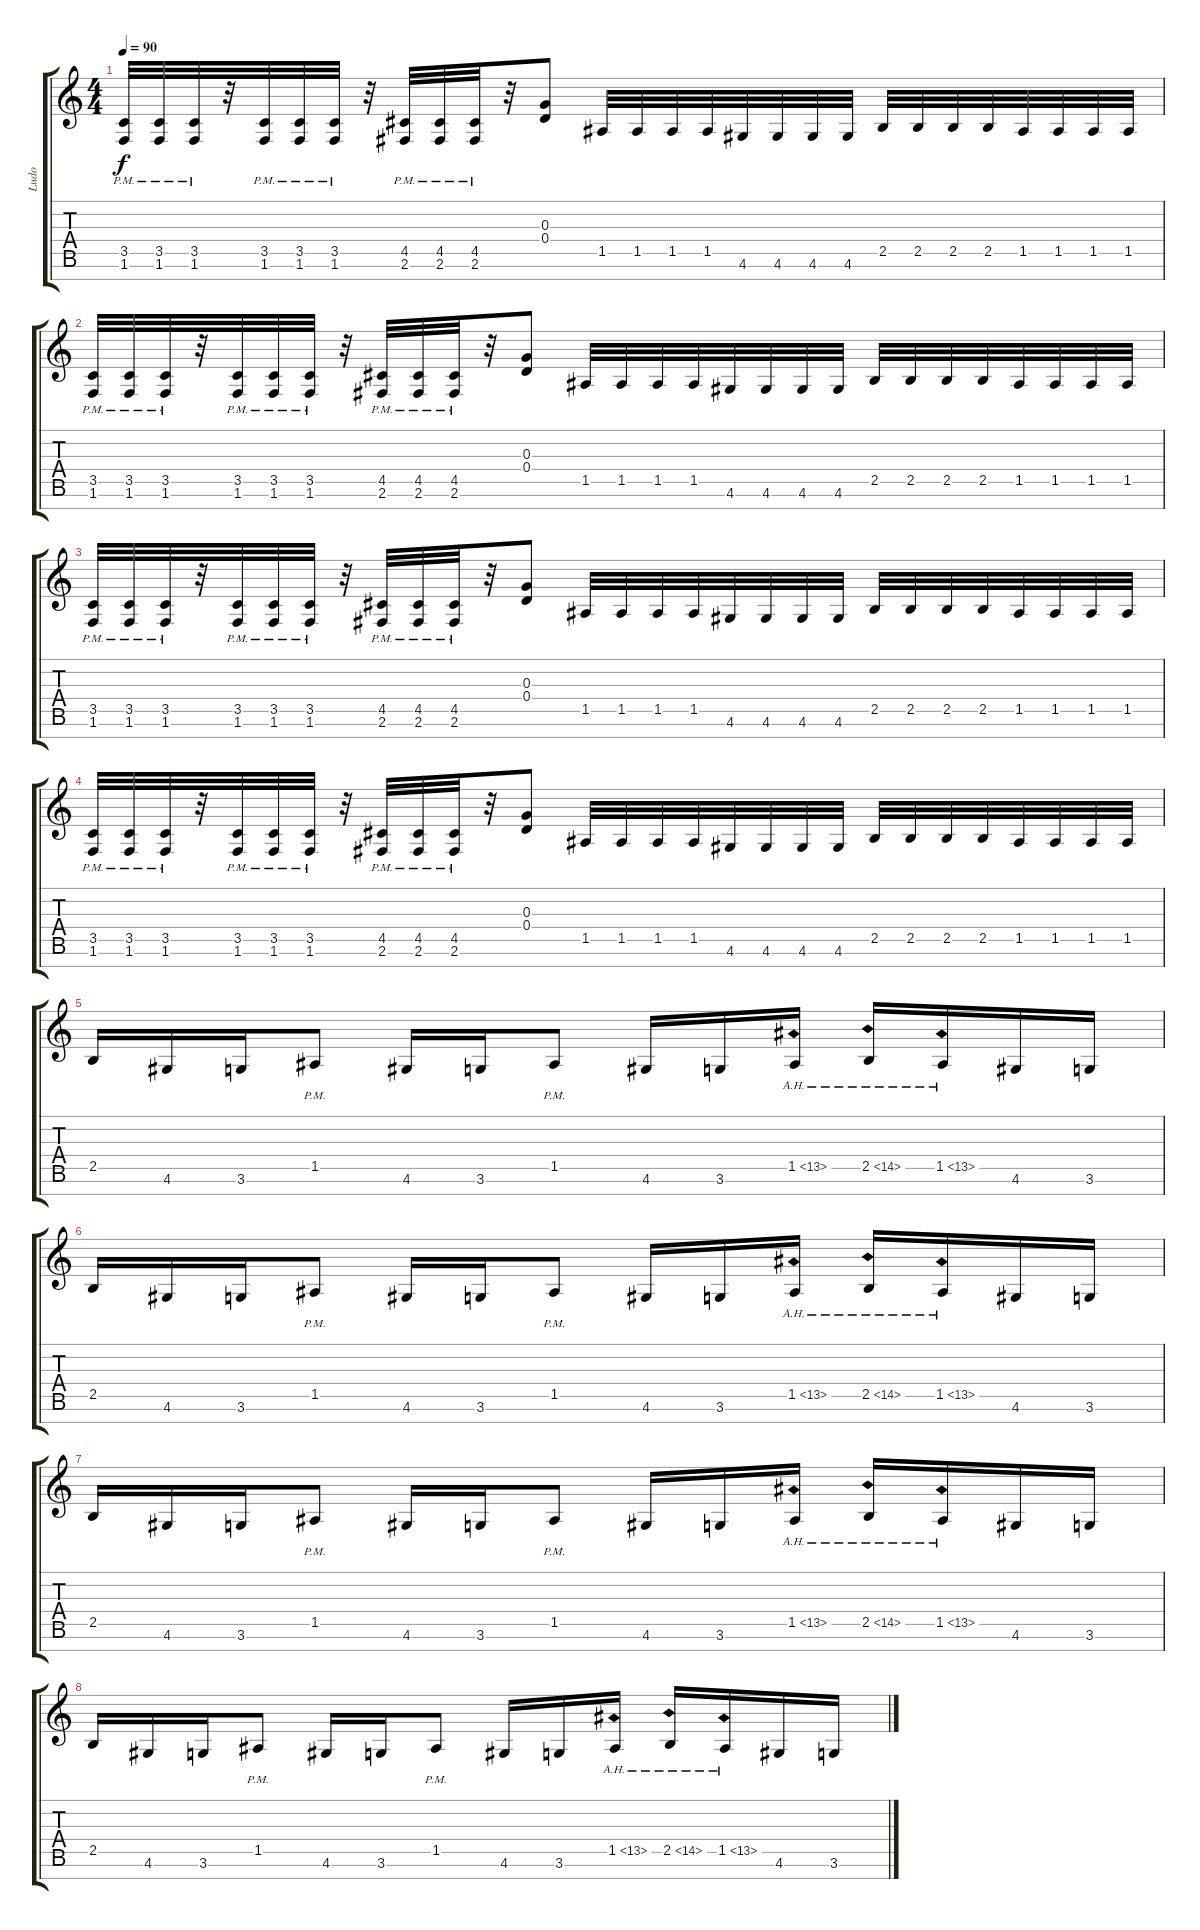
\track ("Ludo" "Ludo") {instrument electricguitarjazz}
\staff {score tabs}
\tuning (E4 B3 G3 D3 A2 E2 B1) {hide}
\ts (4 4)
\tempo 90
\clef g2
\ks c
(3.5{pm} 1.6{pm}).32{dy f instrument overdrivenguitar} (3.5{pm} 1.6{pm}).32 (3.5{pm} 1.6{pm}).32 r.32 (3.5{pm} 1.6{pm}).32 (3.5{pm} 1.6{pm}).32 (3.5{pm} 1.6{pm}).32 r.32 (4.5{pm} 2.6{pm}).32 (4.5{pm} 2.6{pm}).32 (4.5{pm} 2.6{pm}).32 r.32 (0.3 0.4).8 1.5.32 1.5.32 1.5.32 1.5.32 4.6.32 4.6.32 4.6.32 4.6.32 2.5.32 2.5.32 2.5.32 2.5.32 1.5.32 1.5.32 1.5.32 1.5.32 |
(3.5{pm} 1.6{pm}).32{instrument overdrivenguitar} (3.5{pm} 1.6{pm}).32 (3.5{pm} 1.6{pm}).32 r.32 (3.5{pm} 1.6{pm}).32 (3.5{pm} 1.6{pm}).32 (3.5{pm} 1.6{pm}).32 r.32 (4.5{pm} 2.6{pm}).32 (4.5{pm} 2.6{pm}).32 (4.5{pm} 2.6{pm}).32 r.32 (0.3 0.4).8 1.5.32 1.5.32 1.5.32 1.5.32 4.6.32 4.6.32 4.6.32 4.6.32 2.5.32 2.5.32 2.5.32 2.5.32 1.5.32 1.5.32 1.5.32 1.5.32 |
(3.5{pm} 1.6{pm}).32{instrument overdrivenguitar} (3.5{pm} 1.6{pm}).32 (3.5{pm} 1.6{pm}).32 r.32 (3.5{pm} 1.6{pm}).32 (3.5{pm} 1.6{pm}).32 (3.5{pm} 1.6{pm}).32 r.32 (4.5{pm} 2.6{pm}).32 (4.5{pm} 2.6{pm}).32 (4.5{pm} 2.6{pm}).32 r.32 (0.3 0.4).8 1.5.32 1.5.32 1.5.32 1.5.32 4.6.32 4.6.32 4.6.32 4.6.32 2.5.32 2.5.32 2.5.32 2.5.32 1.5.32 1.5.32 1.5.32 1.5.32 |
(3.5{pm} 1.6{pm}).32{instrument overdrivenguitar} (3.5{pm} 1.6{pm}).32 (3.5{pm} 1.6{pm}).32 r.32 (3.5{pm} 1.6{pm}).32 (3.5{pm} 1.6{pm}).32 (3.5{pm} 1.6{pm}).32 r.32 (4.5{pm} 2.6{pm}).32 (4.5{pm} 2.6{pm}).32 (4.5{pm} 2.6{pm}).32 r.32 (0.3 0.4).8 1.5.32 1.5.32 1.5.32 1.5.32 4.6.32 4.6.32 4.6.32 4.6.32 2.5.32 2.5.32 2.5.32 2.5.32 1.5.32 1.5.32 1.5.32 1.5.32 |
2.5.16{instrument overdrivenguitar} 4.6.16 3.6.16 1.5{pm}.8 4.6.16 3.6.16 1.5{pm}.8 4.6.16 3.6.16 1.5{ah 12}.16 2.5{ah 12}.16 1.5{ah 12}.16 4.6.16 3.6.16 |
2.5.16{instrument overdrivenguitar} 4.6.16 3.6.16 1.5{pm}.8 4.6.16 3.6.16 1.5{pm}.8 4.6.16 3.6.16 1.5{ah 12}.16 2.5{ah 12}.16 1.5{ah 12}.16 4.6.16 3.6.16 |
2.5.16{instrument overdrivenguitar} 4.6.16 3.6.16 1.5{pm}.8 4.6.16 3.6.16 1.5{pm}.8 4.6.16 3.6.16 1.5{ah 12}.16 2.5{ah 12}.16 1.5{ah 12}.16 4.6.16 3.6.16 |
2.5.16{instrument overdrivenguitar} 4.6.16 3.6.16 1.5{pm}.8 4.6.16 3.6.16 1.5{pm}.8 4.6.16 3.6.16 1.5{ah 12}.16 2.5{ah 12}.16 1.5{ah 12}.16 4.6.16 3.6.16
